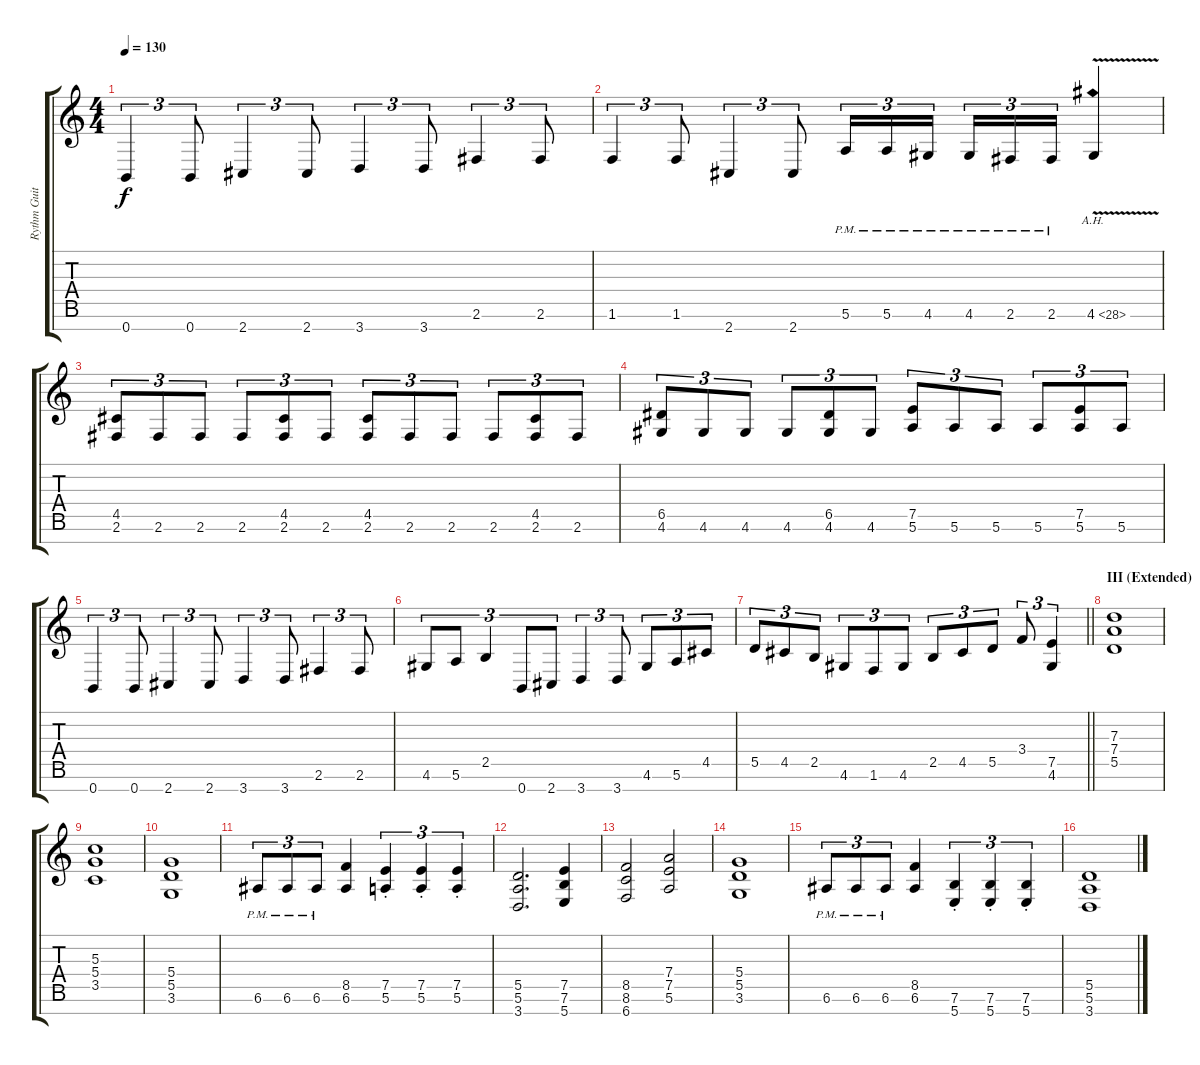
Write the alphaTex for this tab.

\track ("Rythm Guitar" "Rythm Guit") {instrument distortionguitar}
\staff {score tabs}
\tuning (E4 B3 G3 D3 A2 E2 B1) {hide}
\ts (4 4)
\tempo 130
\clef g2
\ks c
0.7.4{tu (3 2) dy f} 0.7.8{tu (3 2)} 2.7.4{tu (3 2)} 2.7.8{tu (3 2)} 3.7.4{tu (3 2)} 3.7.8{tu (3 2)} 2.6.4{tu (3 2)} 2.6.8{tu (3 2)} |
1.6.4{tu (3 2)} 1.6.8{tu (3 2)} 2.7.4{tu (3 2)} 2.7.8{tu (3 2)} 5.6{pm}.16{tu (3 2)} 5.6{pm}.16{tu (3 2)} 4.6{pm}.16{tu (3 2) beam splitsecondary} 4.6{pm}.16{tu (3 2)} 2.6{pm}.16{tu (3 2)} 2.6{pm}.16{tu (3 2)} 4.6{ah 24 v}.4 |
(4.5 2.6).8{tu (3 2)} 2.6.8{tu (3 2)} 2.6.8{tu (3 2)} 2.6.8{tu (3 2)} (4.5 2.6).8{tu (3 2)} 2.6.8{tu (3 2)} (4.5 2.6).8{tu (3 2)} 2.6.8{tu (3 2)} 2.6.8{tu (3 2)} 2.6.8{tu (3 2)} (4.5 2.6).8{tu (3 2)} 2.6.8{tu (3 2)} |
(6.5 4.6).8{tu (3 2)} 4.6.8{tu (3 2)} 4.6.8{tu (3 2)} 4.6.8{tu (3 2)} (6.5 4.6).8{tu (3 2)} 4.6.8{tu (3 2)} (7.5 5.6).8{tu (3 2)} 5.6.8{tu (3 2)} 5.6.8{tu (3 2)} 5.6.8{tu (3 2)} (7.5 5.6).8{tu (3 2)} 5.6.8{tu (3 2)} |
0.7.4{tu (3 2)} 0.7.8{tu (3 2)} 2.7.4{tu (3 2)} 2.7.8{tu (3 2)} 3.7.4{tu (3 2)} 3.7.8{tu (3 2)} 2.6.4{tu (3 2)} 2.6.8{tu (3 2)} |
4.6.8{tu (3 2)} 5.6.8{tu (3 2)} 2.5.4{tu (3 2)} 0.7.8{tu (3 2)} 2.7.8{tu (3 2)} 3.7.4{tu (3 2)} 3.7.8{tu (3 2)} 4.6.8{tu (3 2)} 5.6.8{tu (3 2)} 4.5.8{tu (3 2)} |
\barLineRight lightlight
5.5.8{tu (3 2)} 4.5.8{tu (3 2)} 2.5.8{tu (3 2)} 4.6.8{tu (3 2)} 1.6.8{tu (3 2)} 4.6.8{tu (3 2)} 2.5.8{tu (3 2)} 4.5.8{tu (3 2)} 5.5.8{tu (3 2)} 3.4.8{tu (3 2)} (7.5 4.6).4{tu (3 2)} |
\section ("" "III (Extended)")
(7.3 7.4 5.5).1 |
(5.3 5.4 3.5).1 |
(5.4 5.5 3.6).1 |
6.6{pm}.8{tu (3 2)} 6.6{pm}.8{tu (3 2)} 6.6{pm}.8{tu (3 2)} (8.5 6.6).4 (7.5{st} 5.6{st}).4{tu (3 2)} (7.5{st} 5.6{st}).4{tu (3 2)} (7.5{st} 5.6{st}).4{tu (3 2)} |
(5.5 5.6 3.7).2{d} (7.5 7.6 5.7).4 |
(8.5 8.6 6.7).2 (7.4 7.5 5.6).2 |
(5.4 5.5 3.6).1 |
6.6{pm}.8{tu (3 2)} 6.6{pm}.8{tu (3 2)} 6.6{pm}.8{tu (3 2)} (8.5 6.6).4 (7.6{st} 5.7{st}).4{tu (3 2)} (7.6{st} 5.7{st}).4{tu (3 2)} (7.6{st} 5.7{st}).4{tu (3 2)} |
(5.5 5.6 3.7).1
